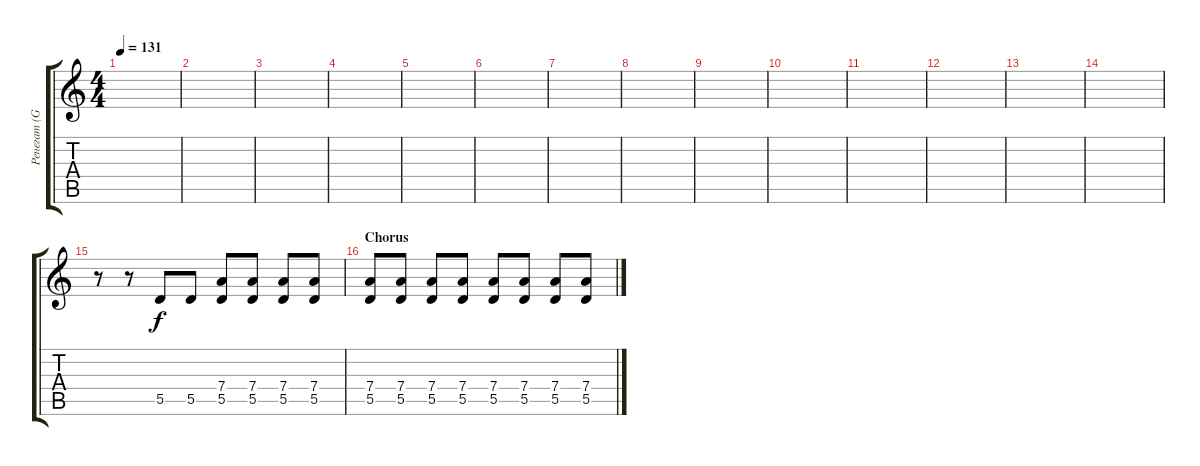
\track ("Ренегат (Guitar 2)" "Ренегат (G") {instrument distortionguitar}
\staff {score tabs}
\tuning (E4 B3 G3 D3 A2 E2) {hide}
\ts (4 4)
\tempo 131
\clef g2
\ks c
|
|
|
|
|
|
|
|
|
|
|
|
|
|
r.8 r.8 5.5.8 5.5.8 (7.4 5.5).8 (7.4 5.5).8 (7.4 5.5).8 (7.4 5.5).8 |
\section ("" "Chorus")
(7.4 5.5).8 (7.4 5.5).8 (7.4 5.5).8 (7.4 5.5).8 (7.4 5.5).8 (7.4 5.5).8 (7.4 5.5).8 (7.4 5.5).8
